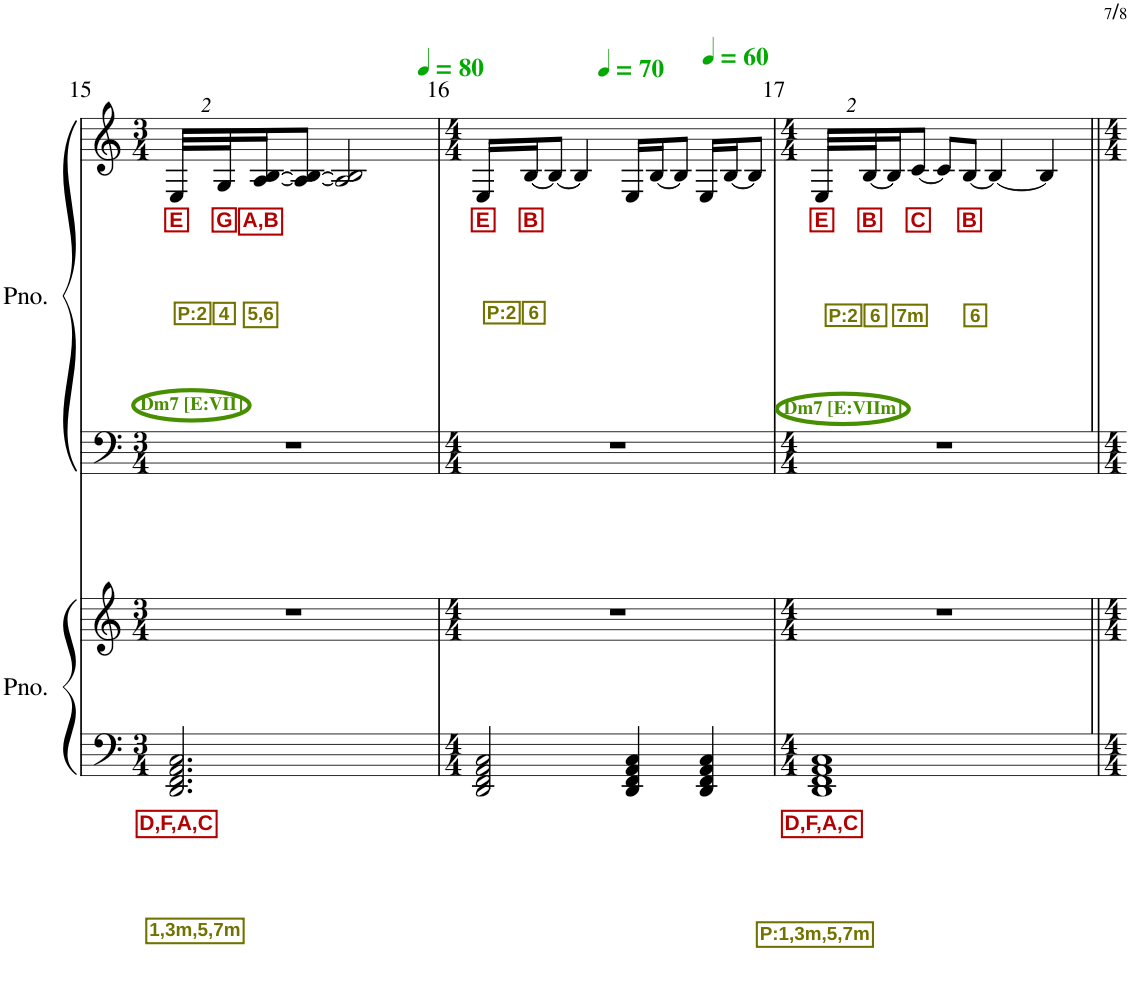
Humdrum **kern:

**kern	**text	**text	**text	**kern	**kern	**kern	**text	**text	**text
*part2	*part2	*part2	*part2	*part2	*part1	*part1	*part1	*part1	*part1
*staff4	*staff4	*staff4	*staff4	*staff3	*staff2	*staff1	*staff1	*staff1	*staff1
*I"ピアノ	*	*	*	*	*I"ピアノ	*	*	*	*
!!LO:PB:g=z
*clefF4	*	*	*	*clefG2	*clefF4	*clefG2	*	*	*
*k[]	*	*	*	*k[]	*k[]	*k[]	*	*	*
*M3/4	*	*	*	*M3/4	*M3/4	*M3/4	*	*	*
=15	=15	=15	=15	=15	=15	=15	=15	=15	=15
!	!	!	!	!	!	!LO:TX:b:B:color=#478E00:t=Dm7 [E&colon;VII]	!	!	!
!	!	!LO:LY:b:color=#B30000	!LO:LY:b:color=#727200	!	!	!	!	!LO:LY:b:color=#B30000	!LO:LY:b:color=#727200
2.DD/ 2.FF/ 2.AA/ 2.C/	.	D,F,A,C	1,3m,5,7m	2.r	2.r	32E/LLL	.	E	P:2
!	!	!	!	!	!	!	!	!LO:LY:b:color=#B30000	!LO:LY:b:color=#727200
.	.	.	.	.	.	32G/J	.	G	4
!	!	!	!	!	!	!	!	!LO:LY:b:color=#B30000	!LO:LY:b:color=#727200
.	.	.	.	.	.	[16A/ [16B/J	.	A,B	5,6
.	.	.	.	.	.	8A/_ 8B/_J	.	.	.
.	.	.	.	.	.	2A/] 2B/]	.	.	.
=16	=16	=16	=16	=16	=16	=16	=16	=16	=16
*M4/4	*	*	*	*M4/4	*M4/4	*M4/4	*	*	*
*	*	*	*	*	*	*MM80	*	*	*
!	!	!	!	!	!	!	!	!LO:LY:b:color=#B30000	!LO:LY:b:color=#727200
2DD/ 2FF/ 2AA/ 2C/	.	.	.	1r	1r	16E/LL	.	E	P:2
!	!	!	!	!	!	!	!	!LO:LY:b:color=#B30000	!LO:LY:b:color=#727200
.	.	.	.	.	.	[16B/J	.	B	6
.	.	.	.	.	.	8B/J_	.	.	.
.	.	.	.	.	.	4B/]	.	.	.
*	*	*	*	*	*	*MM70	*	*	*
4DD/ 4FF/ 4AA/ 4C/	.	.	.	.	.	16E/LL	.	.	.
.	.	.	.	.	.	[16B/J	.	.	.
.	.	.	.	.	.	8B/J]	.	.	.
4DD/ 4FF/ 4AA/ 4C/	.	.	.	.	.	16E/LL	.	.	.
.	.	.	.	.	.	[16B/J	.	.	.
.	.	.	.	.	.	8B/J]	.	.	.
=17	=17	=17	=17	=17	=17	=17	=17	=17	=17
*M4/4	*	*	*	*M4/4	*M4/4	*M4/4	*	*	*
*	*	*	*	*	*	*MM60	*	*	*
!	!	!	!	!	!	!LO:TX:b:B:color=#478E00:t=Dm7 [E&colon;VIIm]	!	!	!
!	!	!LO:LY:b:color=#B30000	!LO:LY:b:color=#727200	!	!	!	!	!LO:LY:b:color=#B30000	!LO:LY:b:color=#727200
1DD 1FF 1AA 1C	.	D,F,A,C	P:1,3m,5,7m	1r	1r	32E/LLL	.	E	P:2
!	!	!	!	!	!	!	!	!LO:LY:b:color=#B30000	!LO:LY:b:color=#727200
.	.	.	.	.	.	[32B/J	.	B	6
.	.	.	.	.	.	16B/J]	.	.	.
!	!	!	!	!	!	!	!	!LO:LY:b:color=#B30000	!LO:LY:b:color=#727200
.	.	.	.	.	.	[8c/J	.	C	7m
.	.	.	.	.	.	8c/L]	.	.	.
!	!	!	!	!	!	!	!	!LO:LY:b:color=#B30000	!LO:LY:b:color=#727200
.	.	.	.	.	.	[8B/J	.	B	6
.	.	.	.	.	.	4B/_	.	.	.
.	.	.	.	.	.	4B/]	.	.	.
=||	=||	=||	=||	=||	=||	=||	=||	=||	=||
*-	*-	*-	*-	*-	*-	*-	*-	*-	*-
